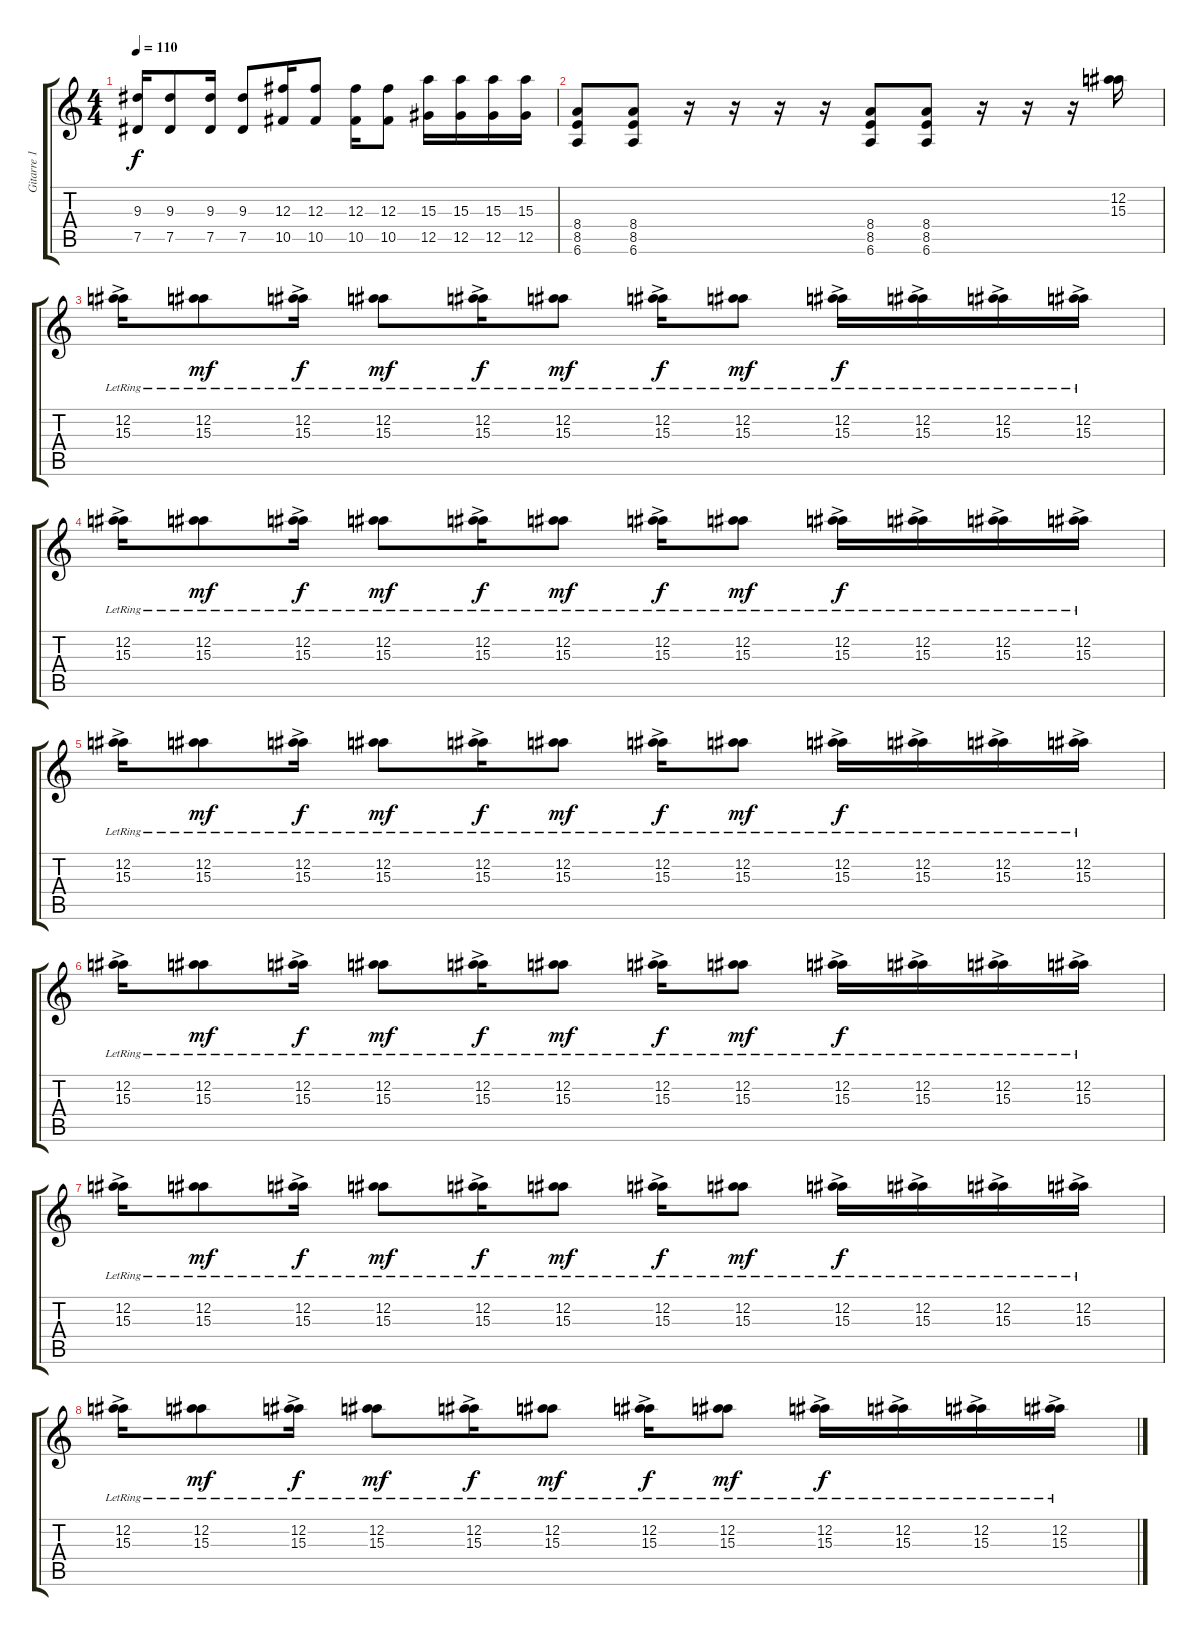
\track ("Gitarre 1" "Gitarre 1") {instrument distortionguitar}
\staff {score tabs}
\tuning (Eb4 Bb3 Gb3 Db3 Ab2 Eb2) {hide}
\ts (4 4)
\tempo 110
\clef g2
\ks c
(9.3 7.5).16{dy f} (9.3 7.5).8 (9.3 7.5).16 (9.3 7.5).8 (12.3 10.5).16 (12.3 10.5).8 (12.3 10.5).16 (12.3 10.5).8 (15.3 12.5).16 (15.3 12.5).16 (15.3 12.5).16 (15.3 12.5).16 |
(8.4 8.5 6.6).8 (8.4 8.5 6.6).8 r.16 r.16 r.16 r.16 (8.4 8.5 6.6).8 (8.4 8.5 6.6).8 r.16 r.16 r.16 (12.2 15.3).16 |
(12.2{ac lr} 15.3{ac lr}).16 (12.2{lr} 15.3{lr}).8{dy mf} (12.2{ac lr} 15.3{ac lr}).16{dy f} (12.2{lr} 15.3{lr}).8{dy mf} (12.2{ac lr} 15.3{ac lr}).16{dy f} (12.2{lr} 15.3{lr}).8{dy mf} (12.2{ac lr} 15.3{ac lr}).16{dy f} (12.2{lr} 15.3{lr}).8{dy mf} (12.2{ac lr} 15.3{ac lr}).16{dy f} (12.2{ac lr} 15.3{ac lr}).16 (12.2{ac lr} 15.3{ac lr}).16 (12.2{ac lr} 15.3{ac lr}).16 |
(12.2{ac lr} 15.3{ac lr}).16 (12.2{lr} 15.3{lr}).8{dy mf} (12.2{ac lr} 15.3{ac lr}).16{dy f} (12.2{lr} 15.3{lr}).8{dy mf} (12.2{ac lr} 15.3{ac lr}).16{dy f} (12.2{lr} 15.3{lr}).8{dy mf} (12.2{ac lr} 15.3{ac lr}).16{dy f} (12.2{lr} 15.3{lr}).8{dy mf} (12.2{ac lr} 15.3{ac lr}).16{dy f} (12.2{ac lr} 15.3{ac lr}).16 (12.2{ac lr} 15.3{ac lr}).16 (12.2{ac lr} 15.3{ac lr}).16 |
(12.2{ac lr} 15.3{ac lr}).16 (12.2{lr} 15.3{lr}).8{dy mf} (12.2{ac lr} 15.3{ac lr}).16{dy f} (12.2{lr} 15.3{lr}).8{dy mf} (12.2{ac lr} 15.3{ac lr}).16{dy f} (12.2{lr} 15.3{lr}).8{dy mf} (12.2{ac lr} 15.3{ac lr}).16{dy f} (12.2{lr} 15.3{lr}).8{dy mf} (12.2{ac lr} 15.3{ac lr}).16{dy f} (12.2{ac lr} 15.3{ac lr}).16 (12.2{ac lr} 15.3{ac lr}).16 (12.2{ac lr} 15.3{ac lr}).16 |
(12.2{ac lr} 15.3{ac lr}).16 (12.2{lr} 15.3{lr}).8{dy mf} (12.2{ac lr} 15.3{ac lr}).16{dy f} (12.2{lr} 15.3{lr}).8{dy mf} (12.2{ac lr} 15.3{ac lr}).16{dy f} (12.2{lr} 15.3{lr}).8{dy mf} (12.2{ac lr} 15.3{ac lr}).16{dy f} (12.2{lr} 15.3{lr}).8{dy mf} (12.2{ac lr} 15.3{ac lr}).16{dy f} (12.2{ac lr} 15.3{ac lr}).16 (12.2{ac lr} 15.3{ac lr}).16 (12.2{ac lr} 15.3{ac lr}).16 |
(12.2{ac lr} 15.3{ac lr}).16 (12.2{lr} 15.3{lr}).8{dy mf} (12.2{ac lr} 15.3{ac lr}).16{dy f} (12.2{lr} 15.3{lr}).8{dy mf} (12.2{ac lr} 15.3{ac lr}).16{dy f} (12.2{lr} 15.3{lr}).8{dy mf} (12.2{ac lr} 15.3{ac lr}).16{dy f} (12.2{lr} 15.3{lr}).8{dy mf} (12.2{ac lr} 15.3{ac lr}).16{dy f} (12.2{ac lr} 15.3{ac lr}).16 (12.2{ac lr} 15.3{ac lr}).16 (12.2{ac lr} 15.3{ac lr}).16 |
(12.2{ac lr} 15.3{ac lr}).16 (12.2{lr} 15.3{lr}).8{dy mf} (12.2{ac lr} 15.3{ac lr}).16{dy f} (12.2{lr} 15.3{lr}).8{dy mf} (12.2{ac lr} 15.3{ac lr}).16{dy f} (12.2{lr} 15.3{lr}).8{dy mf} (12.2{ac lr} 15.3{ac lr}).16{dy f} (12.2{lr} 15.3{lr}).8{dy mf} (12.2{ac lr} 15.3{ac lr}).16{dy f} (12.2{ac lr} 15.3{ac lr}).16 (12.2{ac lr} 15.3{ac lr}).16 (12.2{ac lr} 15.3{ac lr}).16
